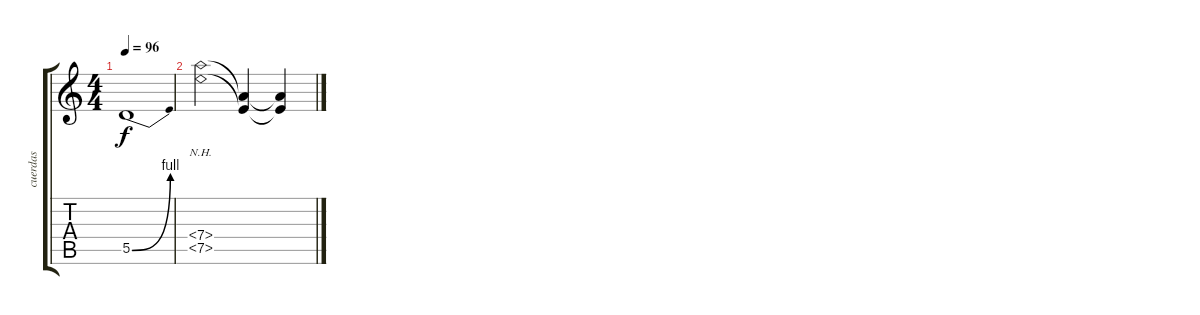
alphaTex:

\track ("cuerdas" "cuerdas") {instrument electricguitarclean}
\staff {score tabs}
\tuning (E4 B3 G3 D3 A2 E2) {hide}
\ts (4 4)
\tempo 96
\clef g2
\ks c
5.5{be (bend 0 0 60 4)}.1{dy f} |
(7.4{nh} 7.5{nh}).2{volume 9} (7.4{t} 7.5{t}).4{volume 3} (7.4{t} 7.5{t}).4{volume 1}
